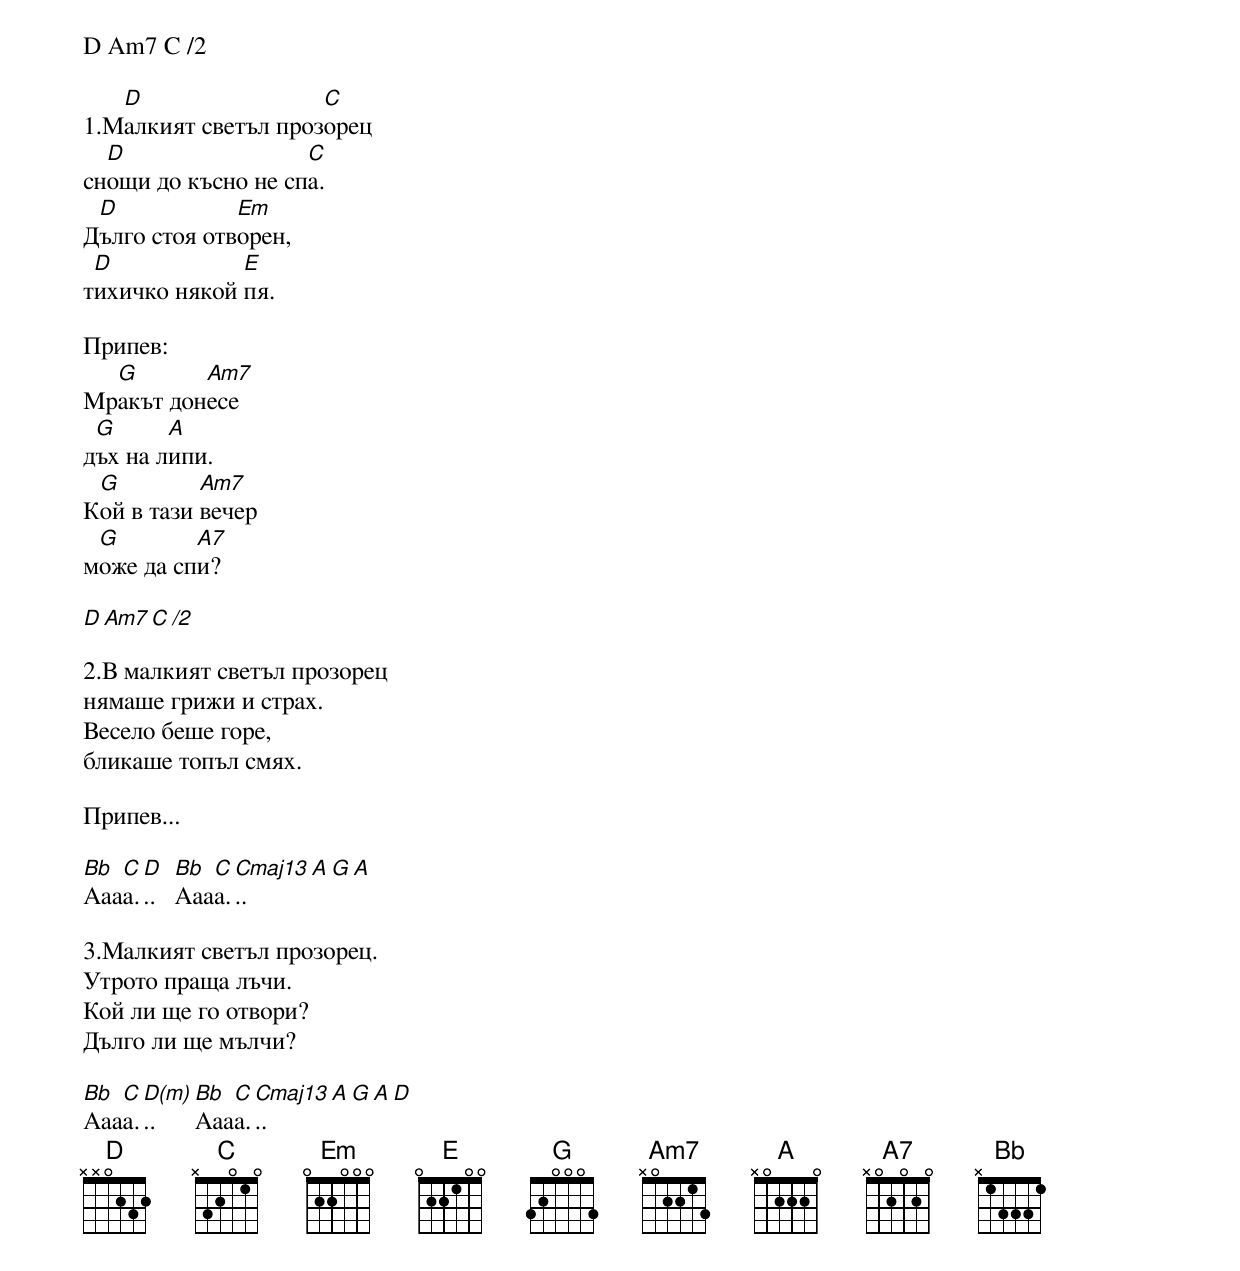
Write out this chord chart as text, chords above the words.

D Am7 C /2

   D                 C
1.Малкият светъл прозорец
  D                 C
снощи до късно не спа.
 D            Em
Дълго стоя отворен,
 D            E
тихичко някой пя.

Припев:
  G       Am7
Мракът донесе
 G      A
дъх на липи.
 G         Am7
Кой в тази вечер
 G        A7
може да спи?

D Am7 C /2

2.В малкият светъл прозорец
нямаше грижи и страх.
Весело беше горе,
бликаше топъл смях.

Припев...

Bb C D    Bb C Cmaj13 A   G  A
Aaaa...   Aaaa...

3.Малкият светъл прозорец.
Утрото праща лъчи.
Кой ли ще го отвори?
Дълго ли ще мълчи?

Bb C D(m)  Bb C Cmaj13 A   G  A  D
Aaaa...    Aaaa...
